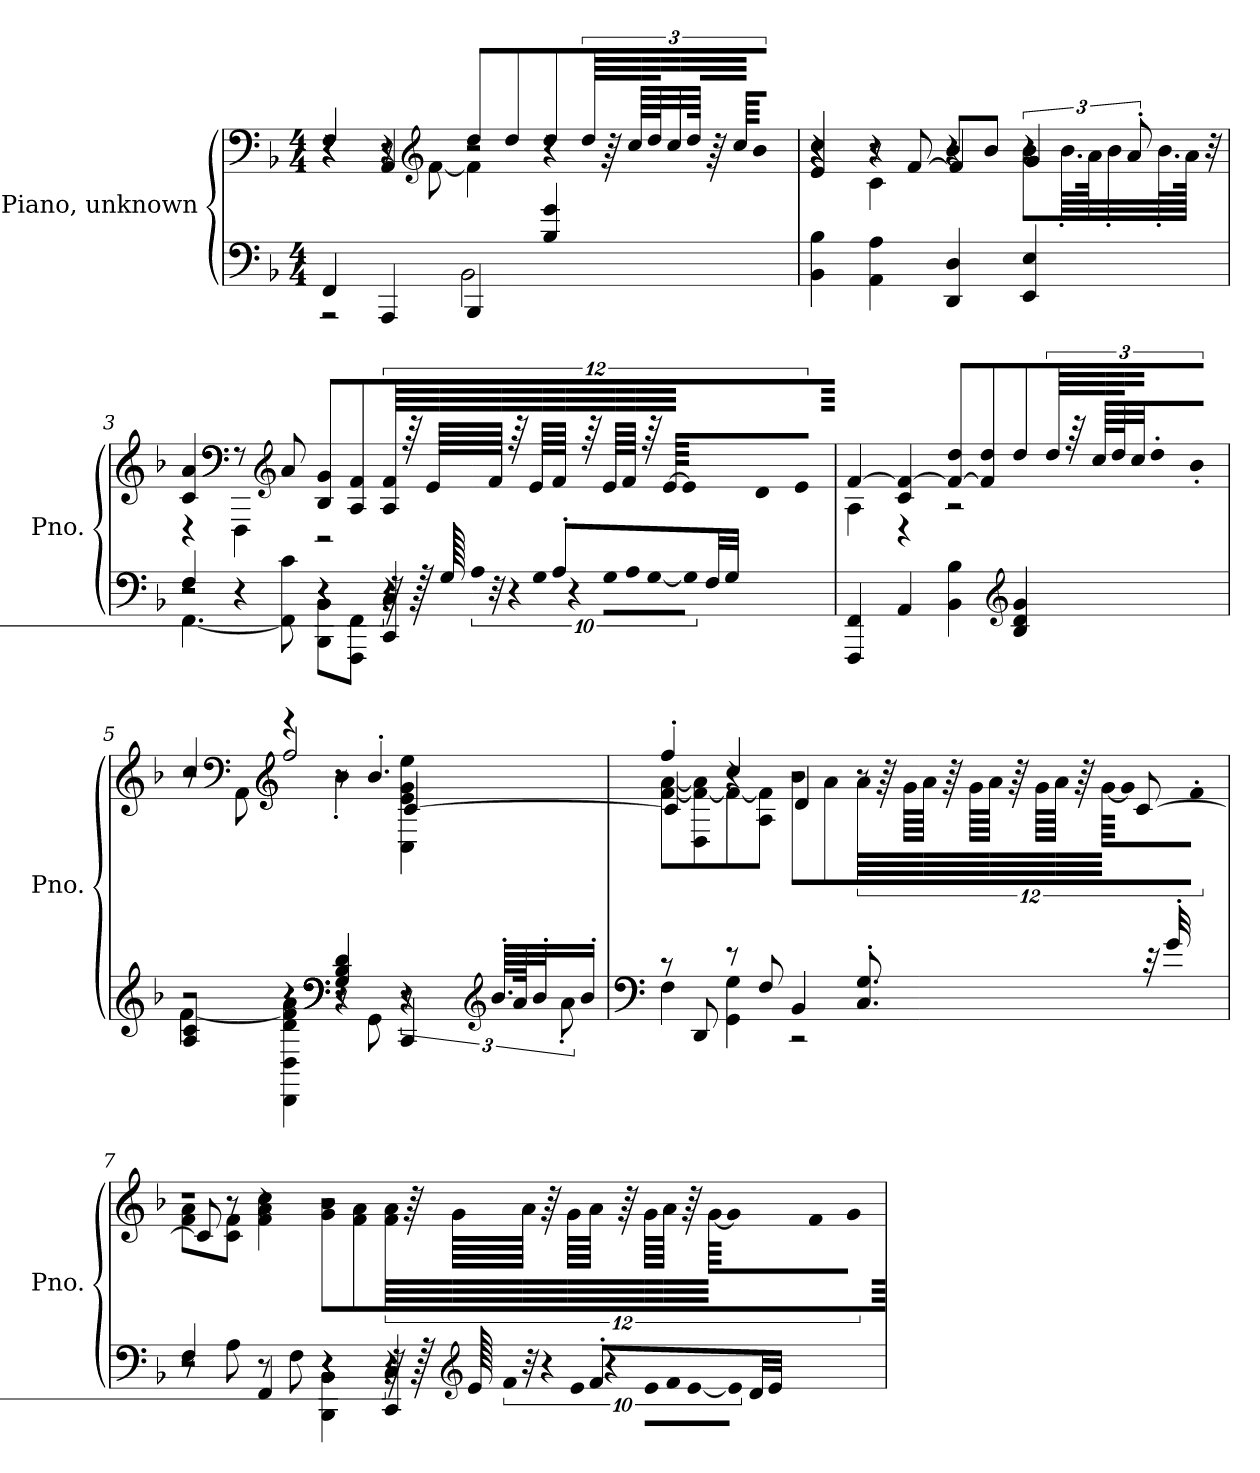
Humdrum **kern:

**kern	**kern
*part1	*part1
*staff2	*staff1
*I"Piano, unknown	*
*I'Pno.	*
*clefF4	*clefF4
*k[b-]	*k[b-]
*M4/4	*M4/4
*MM120	*MM120
=1	=1
*^	*^
*	*	*	*^
4FF/	2r	4F/	4r	4r
4AAA/	.	4r	8r	4AA/
*	*	*clefG2	*	*
.	.	.	[8f\	.
4BBB-/	2BB-\	8dd/L	4f\]	2r
.	.	8dd/	.	.
4B-/ 4g/	.	8dd/	4r	.
.	.	96dd/Jkkk	.	.
.	.	96r	.	.
.	.	96cc/LLLL	.	.
*	*	*Xbrackettup	*	*
.	.	96dd/J	.	.
.	.	48cc/	.	.
*	*	*brackettup	*	*
.	.	96dd/JJJk	.	.
.	.	96r	.	.
.	.	96cc/KLLL	.	.
.	.	32b-/JJJ	.	.
*v	*v	*	*	*
=2	=2	=2	=2
4BB-\ 4B-\	4e/ 4cc/	4r	4r
4AA\ 4A\	4r	4c\	8r
.	.	.	[8f/
4DD/ 4D/	8b-/L	4r	4f/]
.	8b-/J	.	.
4EE/ 4E/	6r	8b-\L	4g/
.	.	64.b-'\LLL	.
.	.	128a\JK	.
.	.	32b-'\	.
.	12a'/	.	.
.	.	64.b-'\L	.
.	.	128a\JJJJk	.
.	.	32r	.
*	*	*v	*v
!!LO:LB:g=z
=3	=3	=3
*^	*	*
*	*^	*	*
4F/	[4.FF\	2r	4c/ 4a/	4r
*	*	*	*clefF4	*
4r	.	.	8r	4FFF\
*	*	*	*clefG2	*
.	8FF\] 8c\	.	8a/	.
4r	8BBB-\ 8BB-\L	4r	8B-/ 8g/L	2r
.	8FFF\ 8FF\J	.	8A/ 8f/	.
!	!LO:N:vis=32	!	!	!
64r	1920%53r	4CC/ 4C/	96A/ 96f/Jkkk	.
.	.	.	96r	.
128r	.	.	.	.
.	.	.	96e/LLLL	.
128G/	.	.	.	.
!	!LO:N:vis=64	!	!	!
.	640%9A\	.	.	.
32r	.	.	96f/JJJJ	.
!	!LO:N:vis=64	!	!	!
.	640%9r	.	96r	.
.	.	.	96e/LLLL	.
!	!LO:N:vis=64	!	!	!
.	640%9G\	.	.	.
8A'/L	.	.	96f/JJJJ	.
!	!LO:N:vis=64	!	!	!
.	640%9r	.	.	.
.	.	.	96r	.
.	.	.	96e/LLLL	.
!	!LO:N:vis=64	!	!	!
.	640%9G\LLLL	.	.	.
.	.	.	96f/JJJJ	.
!	!LO:N:vis=64	!	!	!
.	640%9A\	.	.	.
.	.	.	96r	.
!	!LO:N:vis=64	!	!	!
.	[640%9G\JJJ	.	.	.
.	.	.	[96e/KKLL	.
.	.	.	16e/]	.
.	8G\J]	.	.	.
32F/LL	.	.	32d/L	.
32G/JJJ	.	.	32e/JJJ	.
960ryy	.	960ryy	960ryy	960ryy
*v	*v	*v	*	*
=4	=4	=4
4FFF/ 4FF/	[4f/	4A\
4AA/	4c/ 4f/_	4r
4BB-\ 4B-\	8f/_ 8dd/L	2r
.	8f/] 8dd/	.
*clefG2	*	*
4B-/ 4d/ 4g/	8dd/	.
.	96dd/Jkkk	.
.	96r	.
.	96cc/LLLL	.
*	*Xbrackettup	*
.	96dd/J	.
.	48cc/	.
.	32dd'/	.
.	32b-'/JJJ	.
!!LO:LB:g=z
=5	=5	=5
*^	*	*^
*	*^	*	*	*
4A/ 4c/	[4f\	2r	2r	8r	4cc/
*	*	*	*clefF4	*	*
.	.	.	.	8AA\	.
*	*	*	*clefG2	*	*
4r	4DD\ 4D\ 4d\ 4f\] 4a\	.	.	4r	2ff/
*clefF4	*	*	*	*	*
4G/ 4B-/ 4d/	8r	4r	8r	4b-'\	.
.	8GG\	.	4.b-'/	.	.
8r	6r	4CC/	.	4C\ 4e\ 4g\ 4ee\	[4c/
*clefG2	*	*	*	*	*
64.b-'/LLLL	.	.	.	.	.
128a/JK	.	.	.	.	.
32b-'/J	.	.	.	.	.
.	12a'\	.	.	.	.
16b-'/JJ	.	.	.	.	.
*v	*v	*v	*	*	*
=6	=6	=6	=6
*clefF4	*	*	*
*^	*	*	*
8r	4F\	4ff'/	[8f\ [8a\L	4c/]
8DD/	.	.	8D\ 8f\_ 8a\]	.
8r	4GG\ 4G\	4cc/	8f\_	4r
8F/	.	.	8A\ 8f\]J	.
4BB-/	2r	2r	8b-\L	4d/
.	.	.	8a\	.
*	*	*	*brackettup	*
8.C/' 8.G/'	.	.	96a\Jkkk	8r
.	.	.	96r	.
.	.	.	96g\LLLL	.
.	.	.	96a\JJJJ	.
.	.	.	96r	.
.	.	.	96g\LLLL	.
.	.	.	96a\JJJJ	.
.	.	.	96r	.
.	.	.	96g\LLLL	.
.	.	.	96a\JJJJ	.
.	.	.	96r	.
.	.	.	[96g\KKLL	.
.	.	.	16g\]	[8c/
32r	.	.	16f'\JJ	.
32g'/	.	.	.	.
!!LO:LB:g=z	!!	!!
=7	=7	=7	=7	=7
*	*^	*	*	*
4F/	8r	2r	1r	8f\ 8a\L	8c/]
.	8A\	.	.	8c\ 8f\J	8r
4FF/	8r	.	.	4f\ 4a\ 4cc\	4r
.	8F\	.	.	.	.
4r	4BBB-\ 4BB-\	4r	.	8g\ 8b-\L	2r
.	.	.	.	8f\ 8a\	.
!	!LO:N:vis=32	!	!	!	!
64r	1920%53r	4CC/ 4C/	.	96f\ 96a\Jkkk	.
.	.	.	.	96r	.
128r	.	.	.	.	.
.	.	.	.	96g\LLLL	.
*clefG2	*	*	*	*	*
128e/	.	.	.	.	.
!	!LO:N:vis=64	!	!	!	!
.	640%9f\	.	.	.	.
32r	.	.	.	96a\JJJJ	.
!	!LO:N:vis=64	!	!	!	!
.	640%9r	.	.	96r	.
.	.	.	.	96g\LLLL	.
!	!LO:N:vis=64	!	!	!	!
.	640%9e\	.	.	.	.
8f'/L	.	.	.	96a\JJJJ	.
!	!LO:N:vis=64	!	!	!	!
.	640%9r	.	.	.	.
.	.	.	.	96r	.
.	.	.	.	96g\LLLL	.
!	!LO:N:vis=64	!	!	!	!
.	640%9e\LLLL	.	.	.	.
.	.	.	.	96a\JJJJ	.
!	!LO:N:vis=64	!	!	!	!
.	640%9f\	.	.	.	.
.	.	.	.	96r	.
!	!LO:N:vis=64	!	!	!	!
.	[640%9e\JJJ	.	.	.	.
.	.	.	.	[96g\KKLL	.
.	.	.	.	16g\]	.
.	8e\J]	.	.	.	.
32d/LL	.	.	.	32f\L	.
32e/JJJ	.	.	.	32g\JJJ	.
960ryy	.	960ryy	960ryy	960ryy	960ryy
*v	*v	*v	*	*	*
*	*v	*v	*v
=	=
*-	*-
